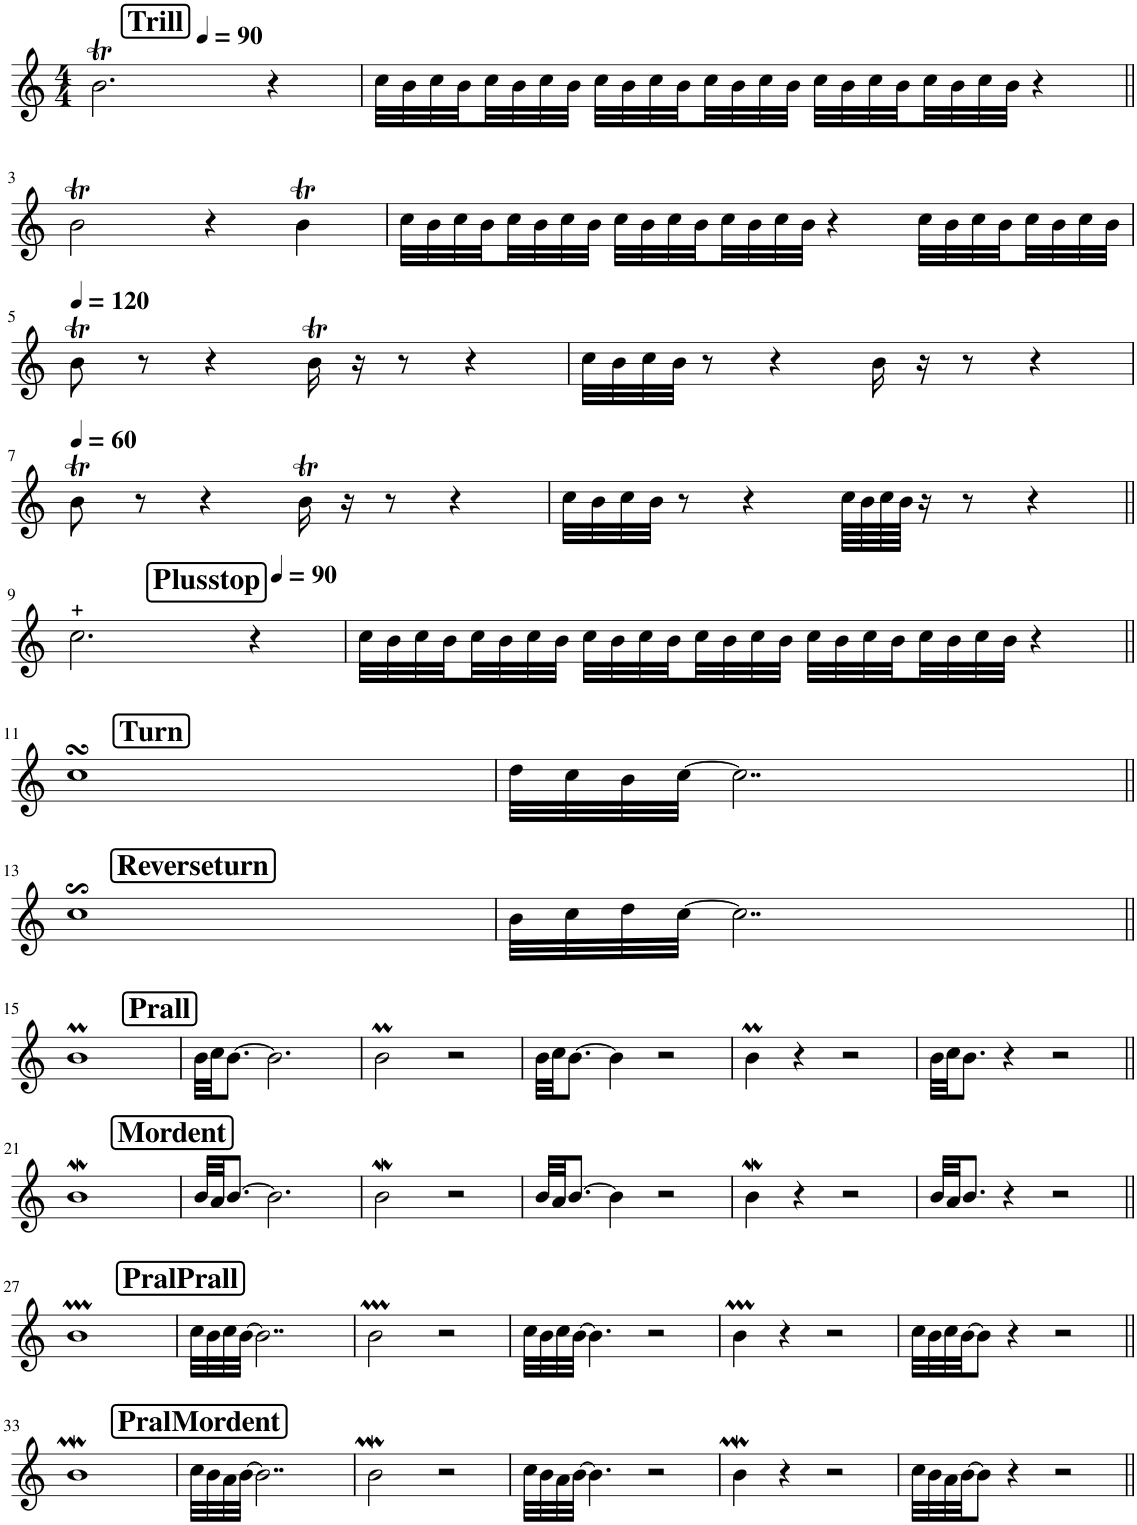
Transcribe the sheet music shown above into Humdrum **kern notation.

**kern
*part1
*staff1
*I"Piano
*I'Pno.
*clefG2
*k[]
*M4/4
*MM90
!!LO:REH:place=s1:a:B:cj:fs=14:t=Trill
=1
2.bt\
4r
=2
32cc\LLL
32b\
32cc\
32b\
32cc\
32b\
32cc\
32b\JJJ
32cc\LLL
32b\
32cc\
32b\
32cc\
32b\
32cc\
32b\JJJ
32cc\LLL
32b\
32cc\
32b\
32cc\
32b\
32cc\
32b\JJJ
4r
!!LO:LB:g=z
=3||
2bt\
4r
4bt\
=4
32cc\LLL
32b\
32cc\
32b\
32cc\
32b\
32cc\
32b\JJJ
32cc\LLL
32b\
32cc\
32b\
32cc\
32b\
32cc\
32b\JJJ
4r
32cc\LLL
32b\
32cc\
32b\
32cc\
32b\
32cc\
32b\JJJ
!!LO:LB:g=z
=5
*MM120
8bt\
8r
4r
16bt\
16r
8r
4r
=6
32cc\LLL
32b\
32cc\
32b\JJJ
8r
4r
16b\
16r
8r
4r
!!LO:LB:g=z
=7
*MM60
8bt\
8r
4r
16bt\
16r
8r
4r
=8
32cc\LLL
32b\
32cc\
32b\JJJ
8r
4r
64cc\LLLL
64b\
64cc\
64b\JJJJ
16r
8r
4r
!!LO:LB:g=z
=9||
!!LO:REH:place=s1:a:B:cj:fs=14:t=Plusstop
*MM90
2.cc\
4r
=10
32cc\LLL
32b\
32cc\
32b\
32cc\
32b\
32cc\
32b\JJJ
32cc\LLL
32b\
32cc\
32b\
32cc\
32b\
32cc\
32b\JJJ
32cc\LLL
32b\
32cc\
32b\
32cc\
32b\
32cc\
32b\JJJ
4r
!!LO:LB:g=z
!!LO:REH:place=s1:a:B:cj:fs=14:t=Turn
=11||
1ccsSSs
=12
32dd\LLL
32cc\
32b\
[32cc\JJJ
2..cc\]
!!LO:LB:g=z
!!LO:REH:place=s1:a:B:cj:fs=14:t=Reverseturn
=13||
1ccs$Ss
=14
32b\LLL
32cc\
32dd\
[32cc\JJJ
2..cc\]
!!LO:LB:g=z
!!LO:REH:place=s1:a:B:cj:fs=14:t=Prall
=15||
1bm
=16
32b\LLL
32cc\JJ
[8.b\J
2.b\]
=17
2bm\
2r
=18
32b\LLL
32cc\JJ
[8.b\J
4b\]
2r
=19
4bm\
4r
2r
=20
32b\LLL
32cc\JJ
8.b\J
4r
2r
!!LO:LB:g=z
!!LO:REH:place=s1:a:B:cj:fs=14:t=Mordent
=21||
1bW
=22
32b/LLL
32a/JJ
[8.b/J
2.b\]
=23
2bW\
2r
=24
32b/LLL
32a/JJ
[8.b/J
4b\]
2r
=25
4bW\
4r
2r
=26
32b/LLL
32a/JJ
8.b/J
4r
2r
!!LO:LB:g=z
!!LO:REH:place=s1:a:B:cj:fs=14:t=PralPrall
=27||
1bm
=28
32cc\LLL
32b\
32cc\
[32b\JJJ
2..b\]
=29
2bm\
2r
=30
32cc\LLL
32b\
32cc\
[32b\JJJ
4.b\]
2r
=31
4bm\
4r
2r
=32
32cc\LLL
32b\
32cc\
[32b\JJ
8b\J]
4r
2r
!!LO:LB:g=z
!!LO:REH:place=s1:a:B:cj:fs=14:t=PralMordent
=33||
1bW
=34
32cc\LLL
32b\
32a\
[32b\JJJ
2..b\]
=35
2bW\
2r
=36
32cc\LLL
32b\
32a\
[32b\JJJ
4.b\]
2r
=37
4bW\
4r
2r
=38
32cc\LLL
32b\
32a\
[32b\JJ
8b\J]
4r
2r
=||
*-
